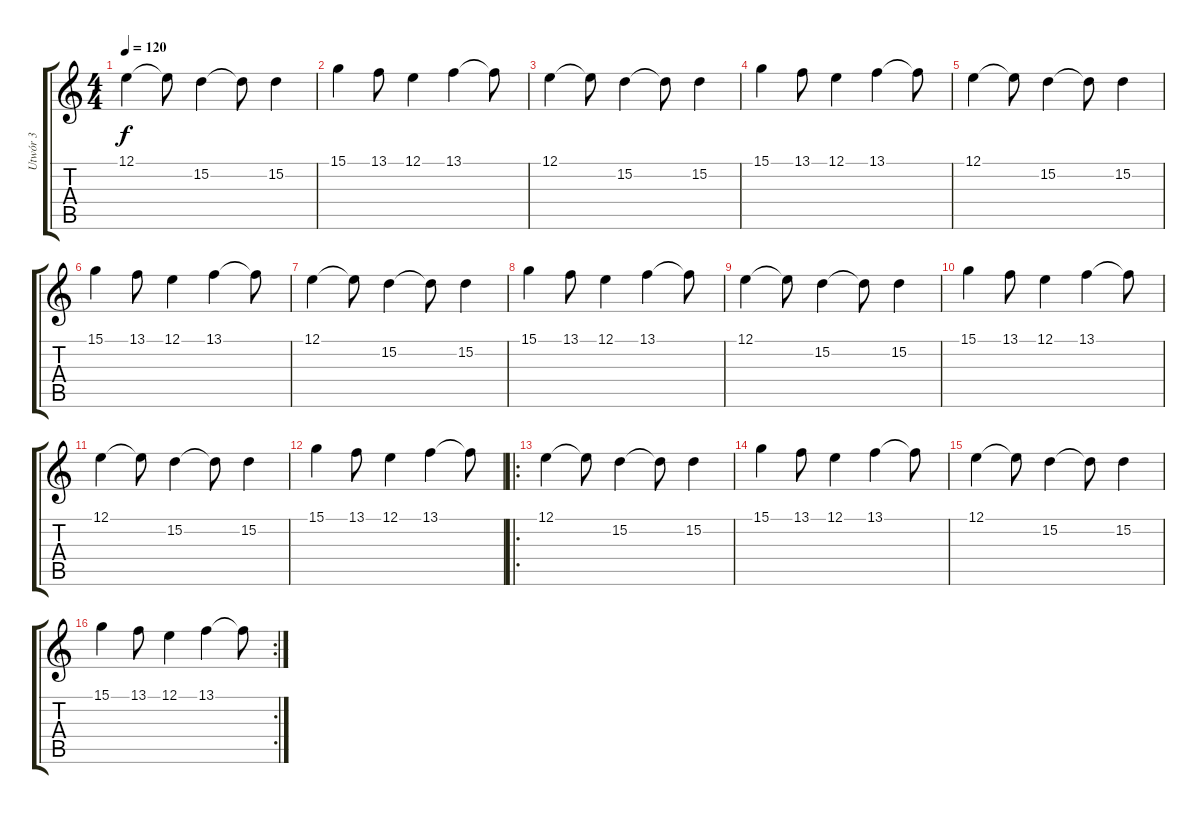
\track ("Utwór 3" "Utwór 3") {instrument stringensemble1}
\staff {score tabs}
\tuning (E4 B3 G3 D3 A2 E2) {hide}
\ts (4 4)
\tempo 120
\clef g2
\ks c
12.1.4{dy f instrument stringensemble1} 12.1{t}.8 15.2.4 15.2{t}.8 15.2.4 |
15.1.4 13.1.8 12.1.4 13.1.4 13.1{t}.8 |
12.1.4 12.1{t}.8 15.2.4 15.2{t}.8 15.2.4 |
15.1.4 13.1.8 12.1.4 13.1.4 13.1{t}.8 |
12.1.4 12.1{t}.8 15.2.4 15.2{t}.8 15.2.4 |
15.1.4 13.1.8 12.1.4 13.1.4 13.1{t}.8 |
12.1.4 12.1{t}.8 15.2.4 15.2{t}.8 15.2.4 |
15.1.4 13.1.8 12.1.4 13.1.4 13.1{t}.8 |
12.1.4 12.1{t}.8 15.2.4 15.2{t}.8 15.2.4 |
15.1.4 13.1.8 12.1.4 13.1.4 13.1{t}.8 |
12.1.4 12.1{t}.8 15.2.4 15.2{t}.8 15.2.4 |
15.1.4 13.1.8 12.1.4 13.1.4 13.1{t}.8 |
\ro
12.1.4 12.1{t}.8 15.2.4 15.2{t}.8 15.2.4 |
15.1.4 13.1.8 12.1.4 13.1.4 13.1{t}.8 |
12.1.4 12.1{t}.8 15.2.4 15.2{t}.8 15.2.4 |
\rc 2
15.1.4 13.1.8 12.1.4 13.1.4 13.1{t}.8
